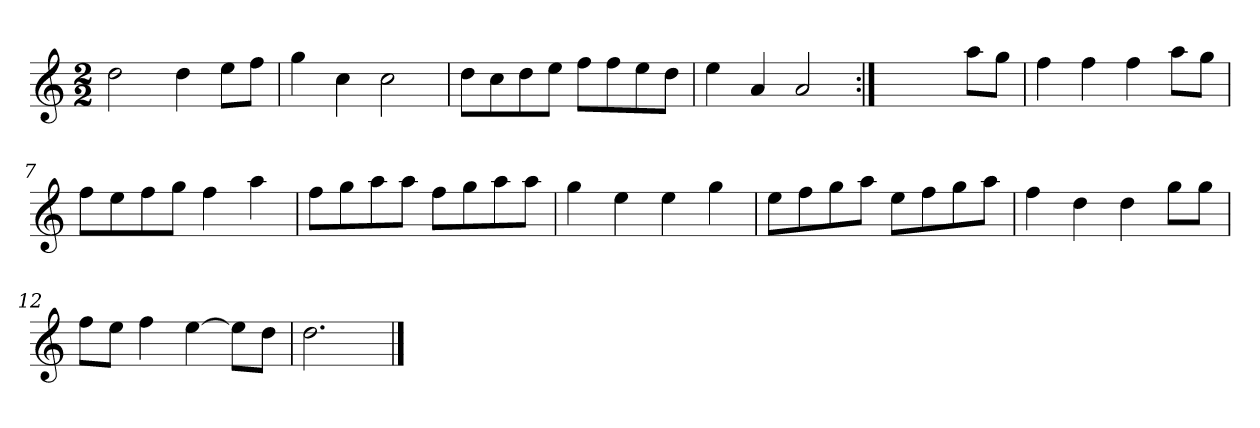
**kern
*part1
*staff1
*clefG2
*k[]
*D:dor
*M2/2
*MM120
=1
2dd
4dd
8ee\L
8ff\J
=2
4gg
4cc
2cc
=3
8dd\L
8cc\
8dd\
8ee\J
8ff\L
8ff\
8ee\
8dd\J
=4
4ee
4a
2a
=5:|!
2.ryy
8aa\L
8gg\J
=6
4ff
4ff
4ff
8aa\L
8gg\J
=7
8ff\L
8ee\
8ff\
8gg\J
4ff
4aa
=8
8ff\L
8gg\
8aa\
8aa\J
8ff\L
8gg\
8aa\
8aa\J
=9
4gg
4ee
4ee
4gg
=10
8ee\L
8ff\
8gg\
8aa\J
8ee\L
8ff\
8gg\
8aa\J
=11
4ff
4dd
4dd
8gg\L
8gg\J
=12
8ff\L
8ee\J
4ff
[4ee
8ee\L]
8dd\J
=13
2.dd
==
*-
